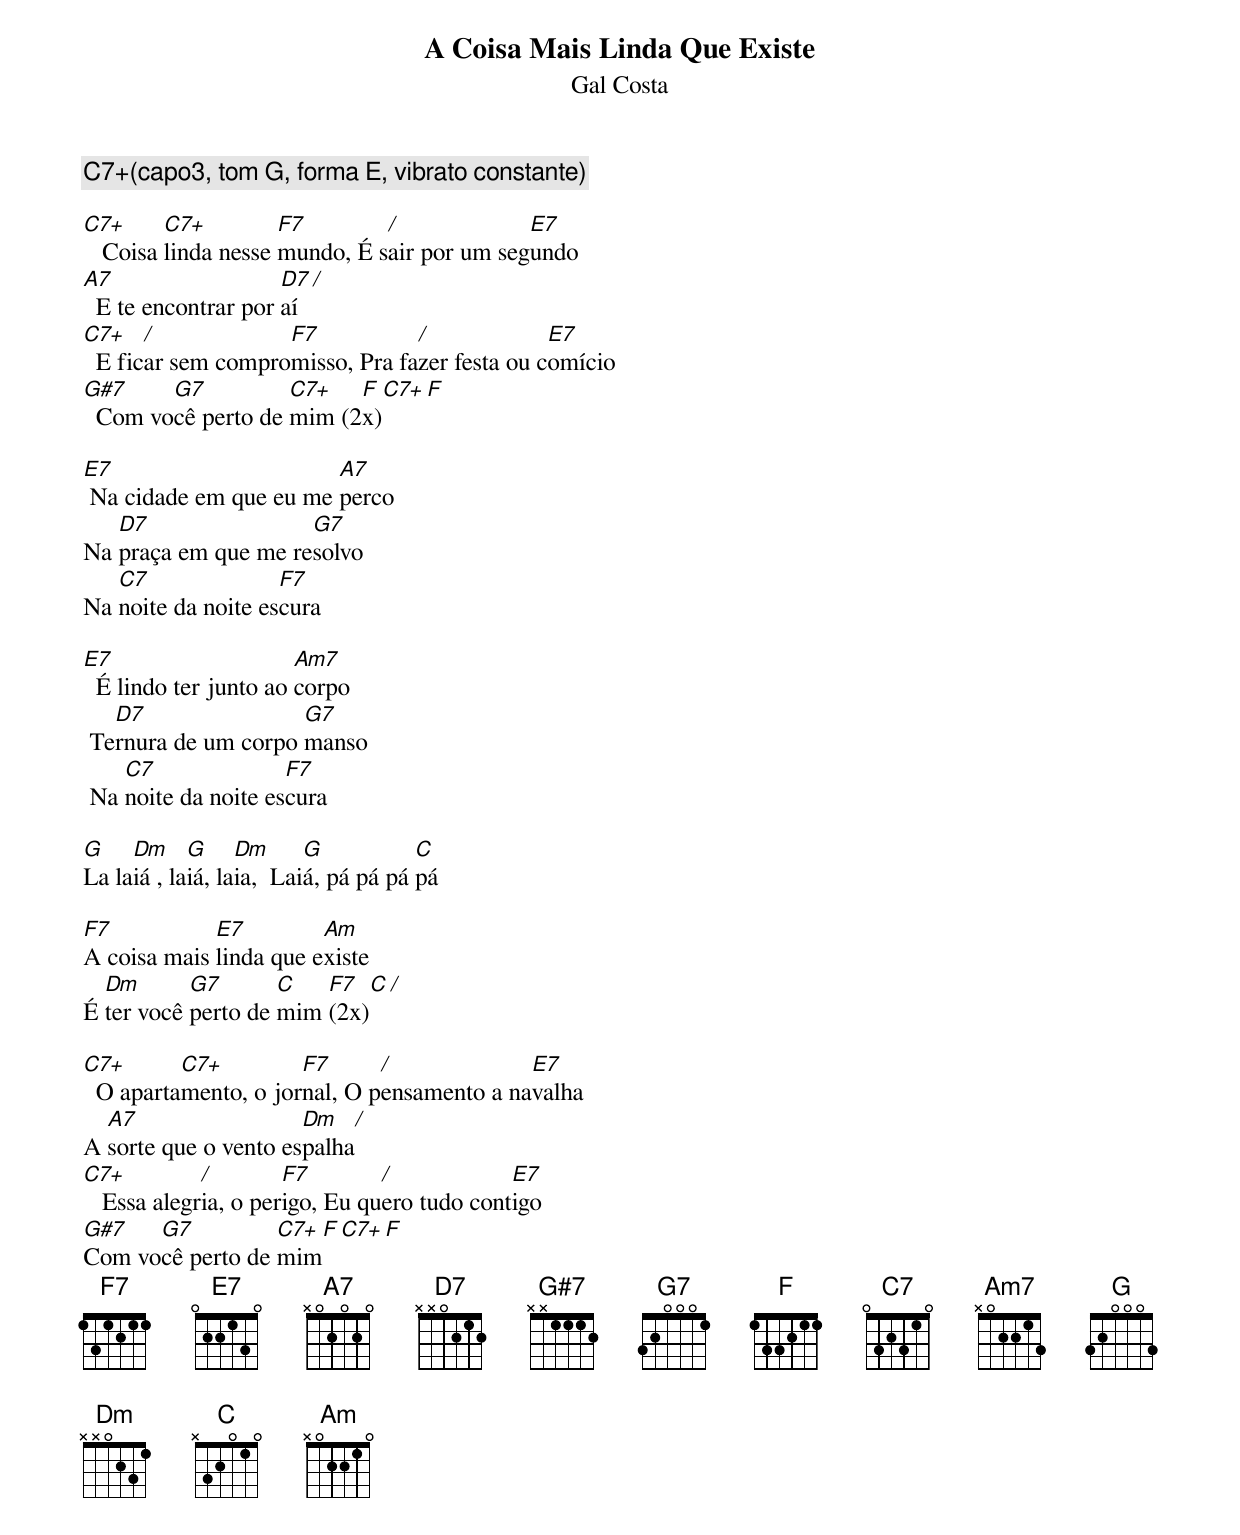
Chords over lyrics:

A Coisa Mais Linda Que Existe
Gal Costa

C7+(capo3, tom G, forma E, vibrato constante)

C7+      C7+         F7        /             E7
   Coisa linda nesse mundo, É sair por um segundo
A7                   D7    /
  E te encontrar por aí
C7+    /            F7           /             E7
  E ficar sem compromisso, Pra fazer festa ou comício
G#7     G7          C7+   F   C7+   F
  Com você perto de mim (2x)

E7                      A7
 Na cidade em que eu me perco
   D7                G7
Na praça em que me resolvo
   C7               F7
Na noite da noite escura

E7                     Am7
  É lindo ter junto ao corpo
   D7                G7
 Ternura de um corpo manso
    C7               F7
 Na noite da noite escura

G    Dm     G     Dm      G           C
La laiá , laiá, laia,  Laiá, pá pá pá pá

F7           E7         Am
A coisa mais linda que existe
  Dm       G7       C   F7   C  /
É ter você perto de mim (2x)

C7+       C7+         F7      /             E7
  O apartamento, o jornal, O pensamento a navalha
  A7                  Dm    /
A sorte que o vento espalha
C7+          /        F7        /            E7
   Essa alegria, o perigo, Eu quero tudo contigo
G#7   G7          C7+   F   C7+   F
Com você perto de mim
